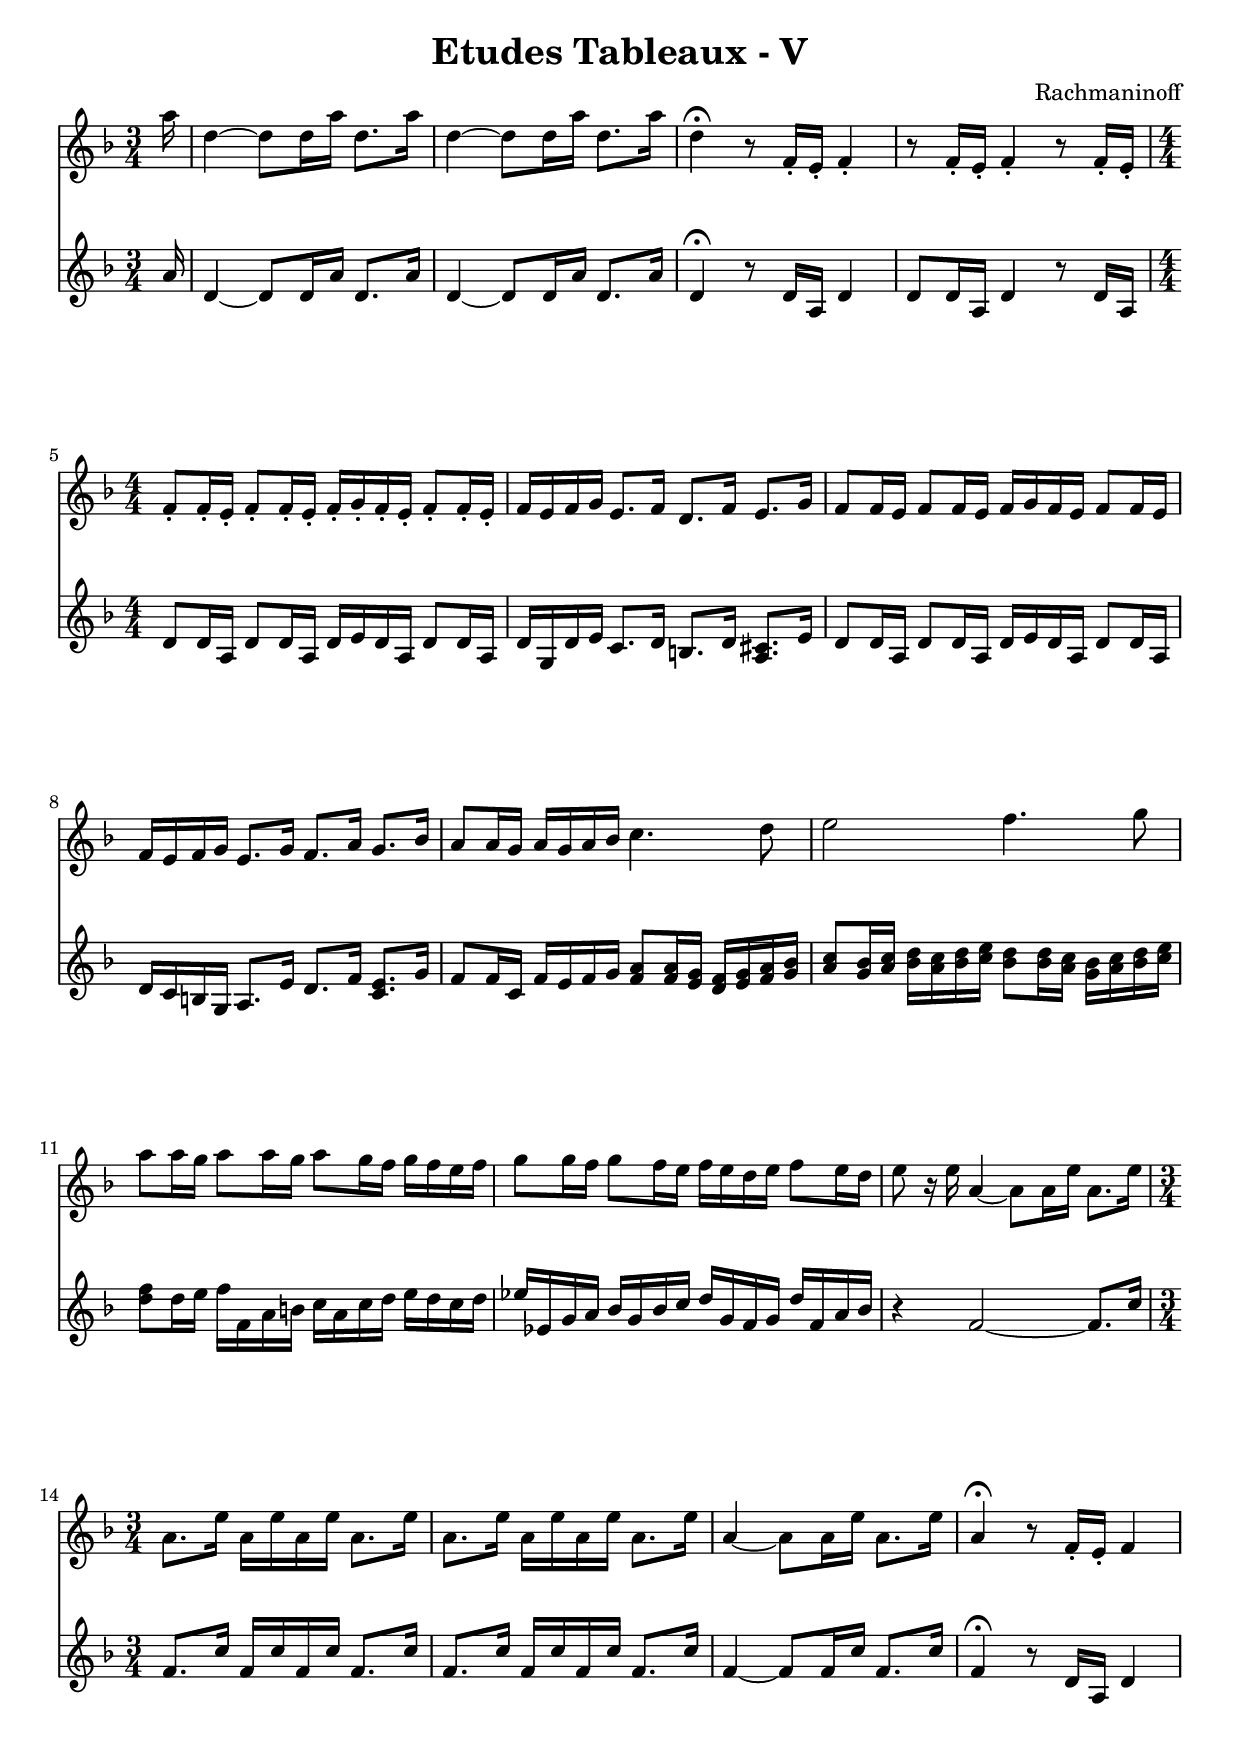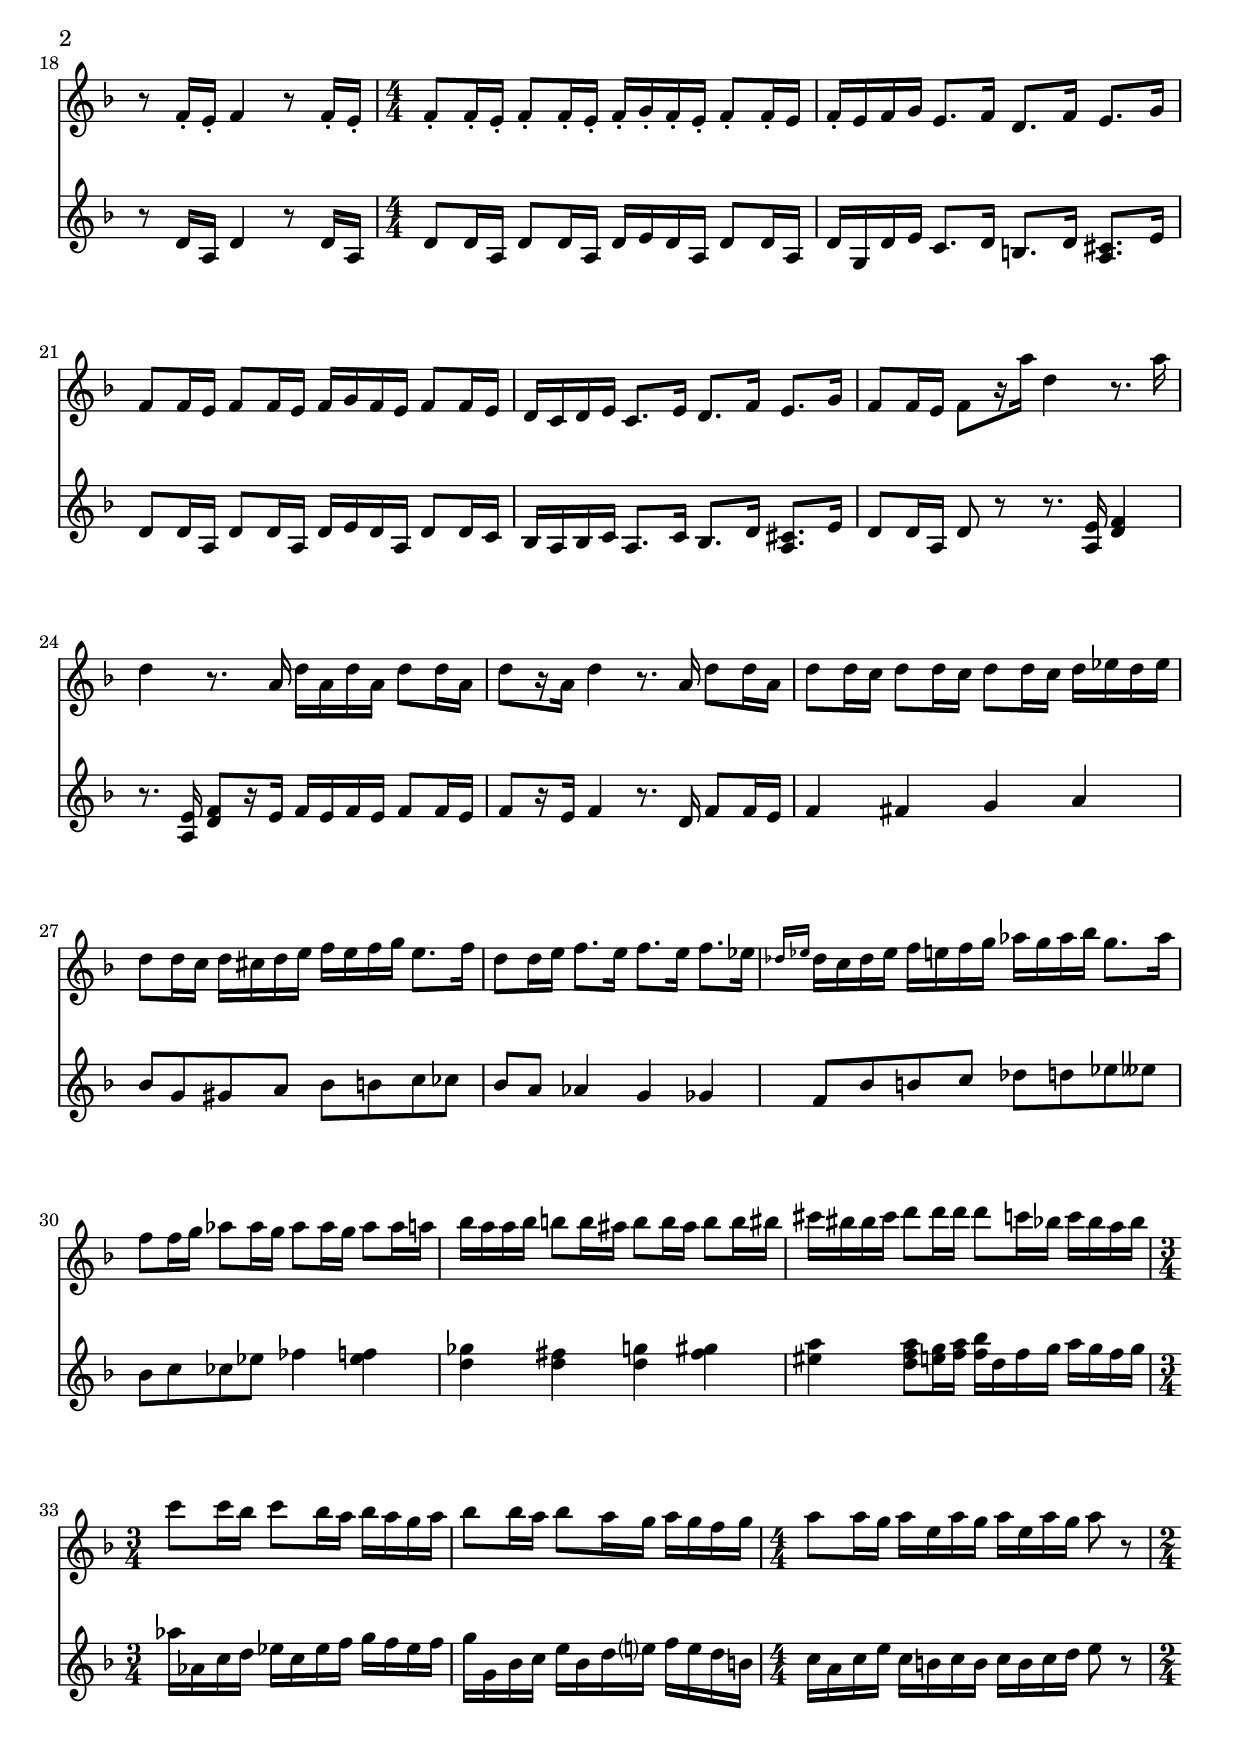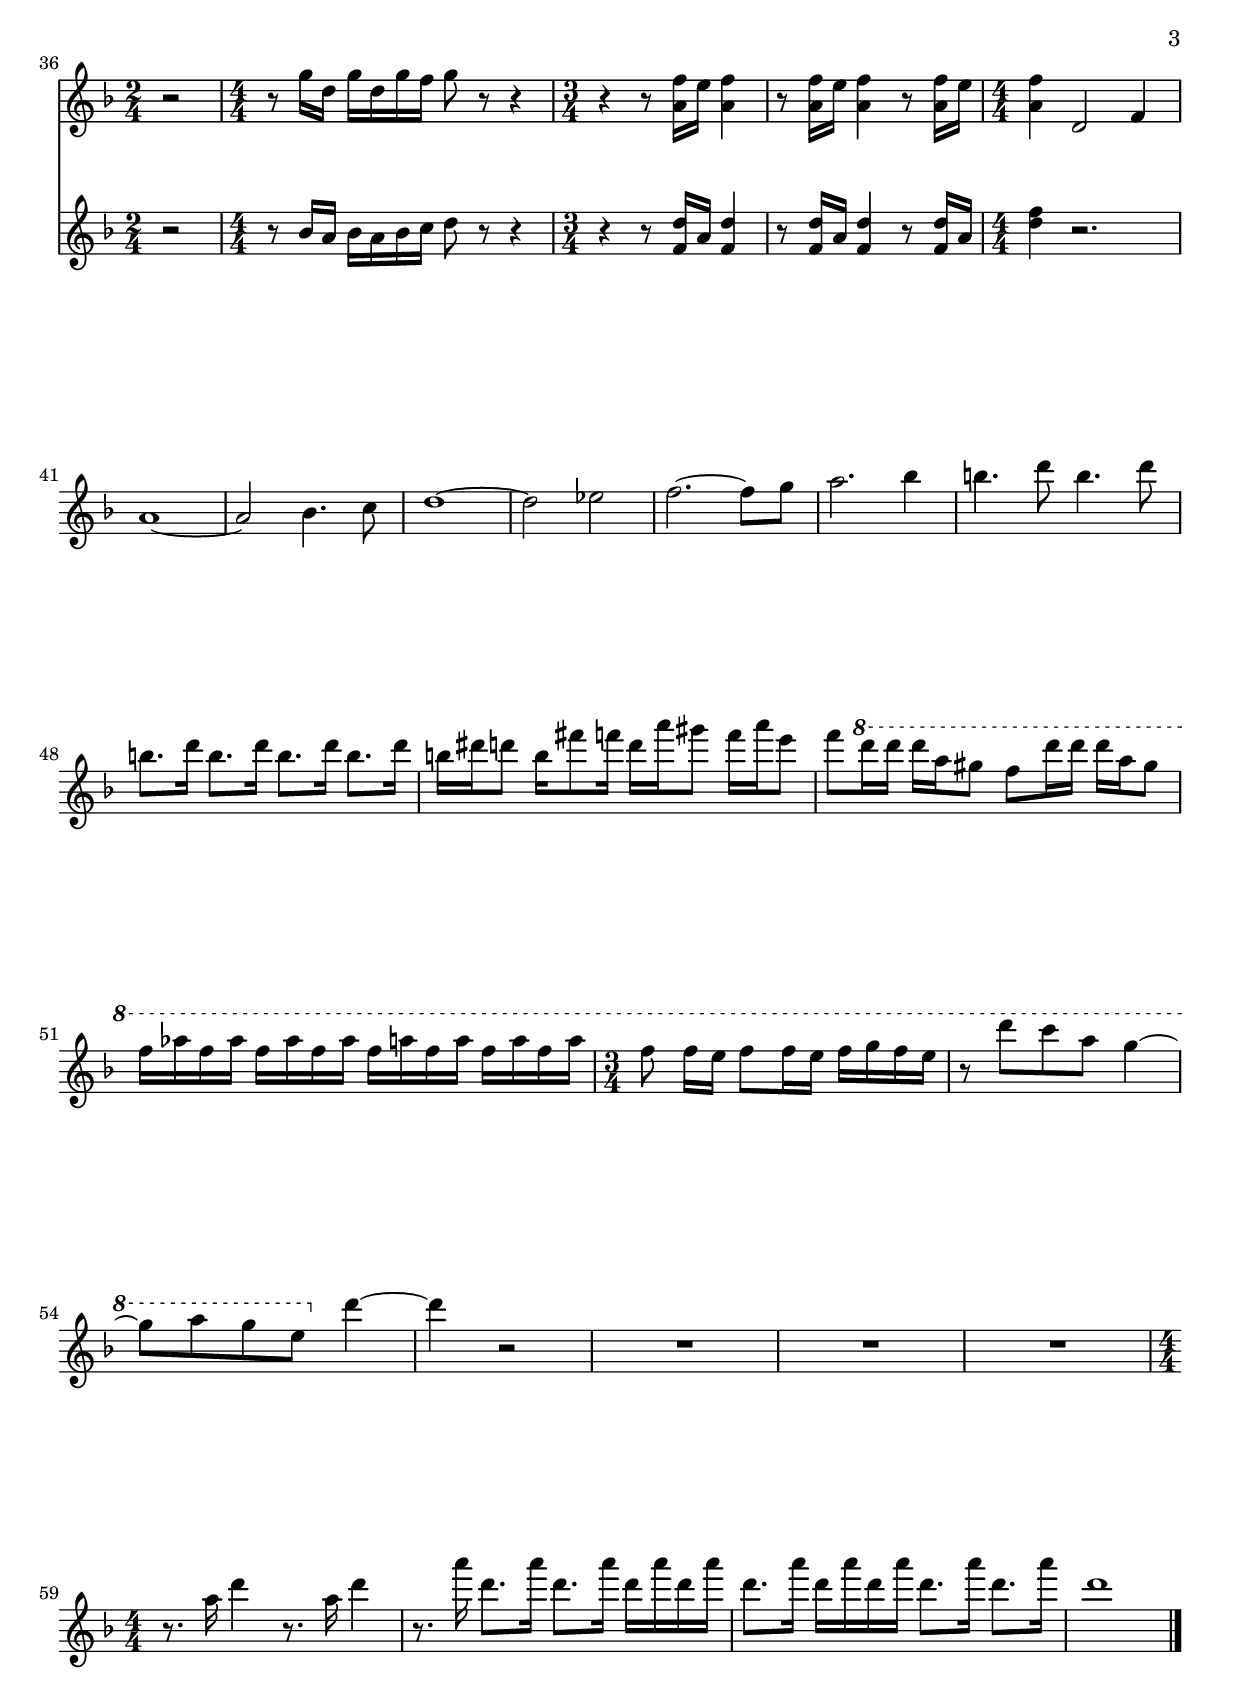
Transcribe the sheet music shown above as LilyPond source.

\version "2.20"

firstVoice = \relative c''' {
  \time 3/4
  \numericTimeSignature
  \key d \minor
  \clef treble
  
  \partial 16 a16 |
  d,4~ d8 d16 a' d,8. a'16 |
  d,4~ d8 d16 a' d,8. a'16 |
  d,4\fermata r8 f,16-. e-. f4-. |
  r8 f16-. e-. f4-. r8 f16-. e-. |
  
  \time 4/4
  f8-. f16-. e-. f8-. f16-. e-. f-. g-. f-. e-. f8-. f16-. e-. |
  f16 e f g e8. f16 d8. f16 e8. g16 |
  f8 f16 e f8 f16 e f g f e f8 f16 e |
  f16 e f g e8. g16 f8. a16 g8. bes16 |
  a8 a16 g a g a bes c4. d8 |
  e2 f4. g8 |
  a8 a16 g a8 a16 g a8 g16 f g f e f |
  g8 g16 f g8 f16 e f e d e f8 e16 d |
  e8 r16 e a,4~ a8 a16 e' a,8. e'16 |
  \time 3/4
  a,8. e'16 a, e' a, e' a,8. e'16 |
  a,8. e'16 a, e' a, e' a,8. e'16 |
  a,4~ a8 a16 e' a,8. e'16 |
  a,4\fermata r8 f16-. e-. f4 |
  r8 f16-. e-. f4 r8 f16-. e-. |
  \time 4/4
  f8-. f16-. e-. f8-. f16-. e-. f-. g-. f-. e-. f8-. f16-. e |
  f16-. e f g e8. f16 d8. f16 e8. g16 |
  f8 f16 e f8 f16 e f16 g f e f8 f16 e |
  d16 c d e c8. e16 d8. f16 e8. g16 |
  f8 f16 e f8[ r16 a'16] d,4 r8. a'16 |
  d,4 r8. a16 d a d a d8 d16 a |
  d8[ r16 a16] d4 r8. a16 d8 d16 a |
  d8 d16 c d8 d16 c d8 d16 c d16 es d es |
  d8 d16 c d cis d e f e f g e8. f16 |
  d8 d16 e f8. e16 f8. e16 f8. es16 |
  \grace { des16 es } des16 c des es f e f g as g as bes g8. as16 |
  f8 f16 g as8 as16 g as8 as16 g as8 as16 a |
  bes16 a a bes b8 b16 ais b8 b16 ais b8 b16 bis |
  cis16 bis bis cis d8 d16 d d8 c16 bes c bes a bes |
  \time 3/4
  c8 c16 bes c8 bes16 a bes a g a |
  bes8 bes16 a bes8 a16 g a g f g |
  \time 4/4
  a8 a16 g a e a g a e a g a8 r8 |
  \time 2/4
  r2 |
  \time 4/4
  r8 g16 d g d g f g8 r8 r4 |
  \time 3/4
  r4 r8 <f a,>16 e <f a,>4 |
  r8 <f a,>16 e <f a,>4 r8 <f a,>16 e |
  \time 4/4
  <f a,>4 d,2 f4 |
  a1~ |
  a2 bes4. c8 |
  d1~ |
  d2 es |
  f2.~ f8 g |
  a2. bes4 |
  b4. d8 b4. d8 |
  b8. d16 b8. d16 b8. d16 b8. d16 |
  b16 dis d8 b16 fis'8 f16 d16 a' gis8 f16 a e8 |
  
  f8 \ottava #1 d'16 d d a gis8 f d'16 d d a gis8 |
  f16 as f as f as f as f a f a f a f a |
  \time 3/4
  f8 f16[ e] f8 f16 e f g f e |
  r8 d' c a g4~ |
  g8a g e \ottava #0 d4~ |
  d4 r2 |
  R2. |
  R2. |
  R2. |
  \time 4/4
  r8. a16 d4 r8. a16 d4 |
  r8. a'16 d,8. a'16 d,8. a'16 d, a' d, a' |
  d,8. a'16 d, a' d, a' d,8. a'16 d,8. a'16 |
  d,1 |
  \bar "|."

}

secondVoice = \relative c'' {
  \time 3/4
  \numericTimeSignature
  \key d \minor
  \clef treble
  
  \partial 16 a16 |
  d,4~ d8 d16 a' d,8. a'16 |
  d,4~ d8 d16 a' d,8. a'16 |
  d,4\fermata r8 d16 a d4 |
  8 d16 a d4 r8 d16 a |
  d8 d16 a d8 d16 a d16 e d a d8 d16 a |
  d16 g, d' e c8. d16 b8. d16 <cis a>8. e16 |
  d8 d16 a d8 d16 a d e d a d8 d16 a |
  d16 c b g a8. e'16 d8. f16 <e c>8. g16 |
  f8 f16 c f16 e f g <a f>8 <a f>16 <g e> <f d> <g e> <a f> <bes g> |
  <c a>8 <bes g>16 <c a> <d bes> <c a> <d bes> <e c> <d bes>8 <d bes>16 <c a> <bes g> <c a> <d bes> <e c> |
  <f d>8 d16 e f f, a b c a c d e d c d |
  es16 es, g a bes g bes c d g, f g d' f, a bes |
  r4 f2~ f8. c'16 |
  \time 3/4
  f,8. c'16 f, c' f, c' f,8. c'16 |
  f,8. c'16 f, c' f, c' f,8. c'16 |
  f,4~ f8 f16 c' f,8. c'16 |
  f,4\fermata r8 d16 a d4 |
  r8 d16 a d4 r8 d16 a |
  d8 d16 a d8 d16 a d e d a d8 d16 a |
  d16 g, d' e c8. d16 b8. d16 <cis a>8. e16 |
  d8 d16 a d8 d16 a d e d a d8 d16 c |
  bes16 a bes c a8. c16 bes8. d16 <cis a>8. e16 |
  d8 d16 a d8 r8 r8. <e a,>16 <f d>4 |
  r8. <e a,>16 <f d>8[ r16 e16] f e f e f8 f16 e |
  f8[ r16 e16] f4 r8. d16 f8 f16 e |
  f4 fis g a |
  bes8 g gis a bes b c ces |
  bes a as4 g ges |
  f8 bes b c des d es eses |
  bes8 c ces es fes4 <f es> |
  <ges d>4 <fis d> <g d> <gis fis> |
  <a eis>4 <a f d>8 <g e>16 <a f> <bes f>16 d, f g a g f g |
  \time 3/4
  as16 as, c d es c es f g f es f |
  g16 g, bes c e bes d e? f e d b |
  \time 4/4
  c16 a c e c b c b c b c d e8 r8 |
  \time 2/4
  r2
  \time 4/4
  r8 bes16 a bes a bes c d8 r8 r4 |
  \time 3/4
  r4 r8 <d f,>16 a <d f,>4 |
  r8 <d f,>16 a <d f,>4 r8 <d f,>16 a |
  \time 4/4
  <d f>4 r2. |
  
}

BookAccOne = \book {
  \bookOutputName "EtudesTableaux_One" 
  \paper {
    indent = 0.0
    ragged-last-bottom = ##f
    print-all-headers = ##f
    %max-systems-per-page = 6
  }
  
  \header {
    title = "Etudes Tableax - V"
    composer = "Rachmaninoff"
    instrument = "Accordion 1"
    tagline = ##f
  }
  
  \score {  
    <<
      \new Staff {
        \firstVoice 
      }
    >>
  }
}

BookAccTwo = \book {
  \bookOutputName "EtudesTableaux_Two" 
  \paper {
    indent = 0.0
    ragged-last-bottom = ##f
    print-all-headers = ##f
    %max-systems-per-page = 6
  }
  
  \header {
    title = "Etudes Tableax - V"
    composer = "Rachmaninoff"
    instrument = "Accordion 2"
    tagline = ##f
  }
  
  \score {  
    <<
      \new Staff {
        \secondVoice 
      }
    >>
  }
}

BookFull = \book {
  \bookOutputName "EtudesTableaux_Full"  
  \paper {
    indent = 0.0
    ragged-last-bottom = ##f
    print-all-headers = ##t
    max-systems-per-page = 6
  }
  
  \score {
    \header {
      title = "Etudes Tableaux - V"
      composer = "Rachmaninoff"
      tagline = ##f
    }
    
    <<
      \new StaffGroup <<
        \new Staff = "right" \with { midiInstrument = "acoustic grand"} \firstVoice
      >>
      \new StaffGroup <<
        \new Staff = "right" \with { midiInstrument = "acoustic grand"} \secondVoice
      >>
    >>
  
    \layout { }
    
    \midi { }
  }
}

\BookFull
%\BookOne
%\BookTwo
